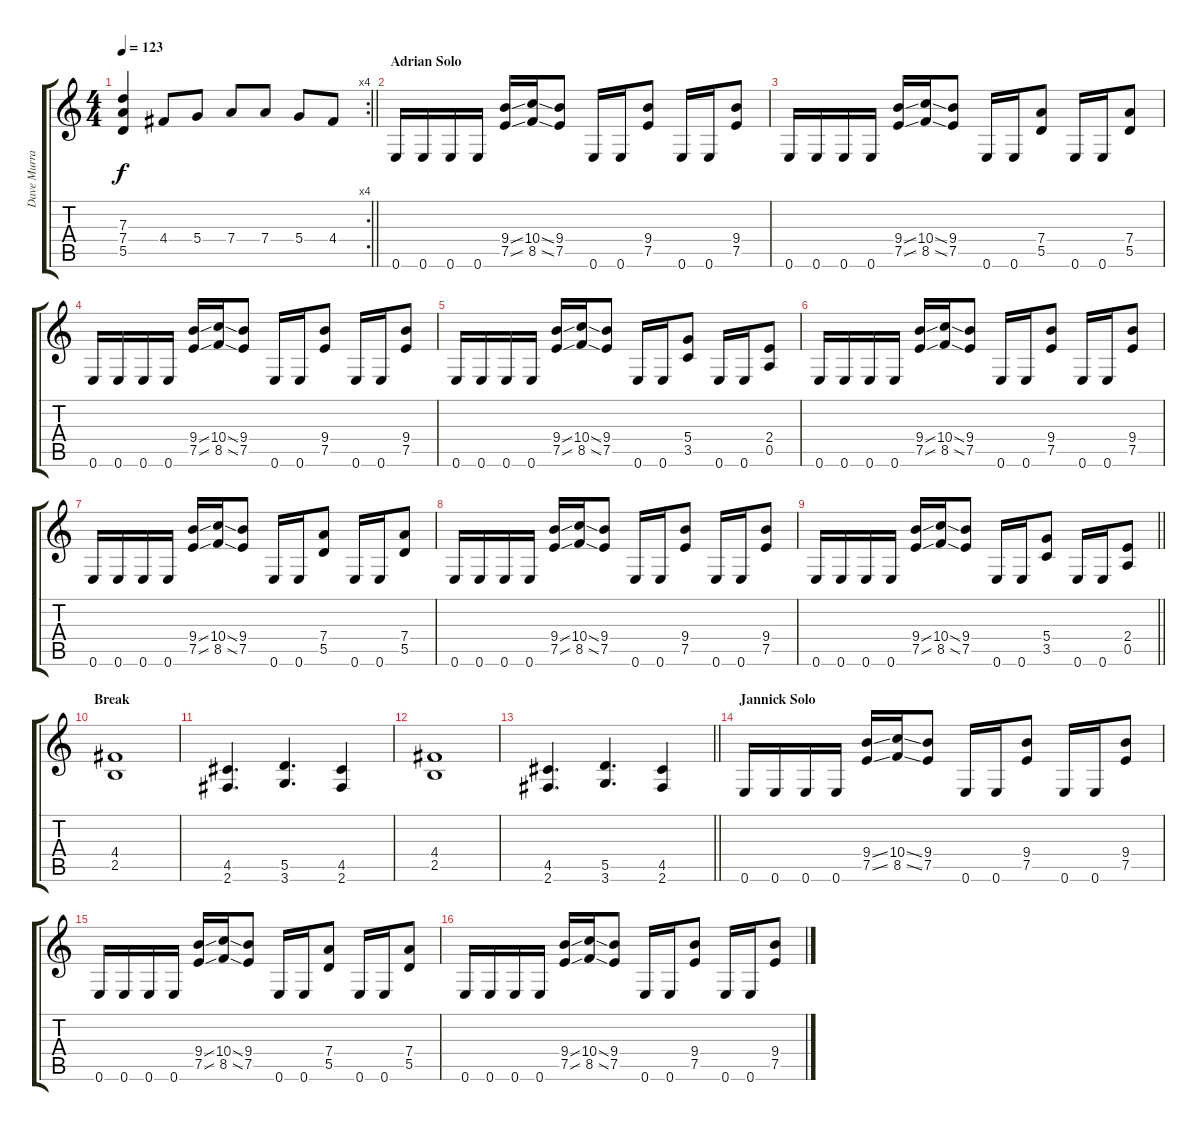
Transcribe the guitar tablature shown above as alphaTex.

\track ("Dave Murray" "Dave Murra") {instrument overdrivenguitar}
\staff {score tabs}
\tuning (E4 B3 G3 D3 A2 E2) {hide}
\rc 4
\ts (4 4)
\tempo 123
\clef g2
\barLineRight lightlight
\ks c
(7.3 7.4 5.5).4{dy f} 4.4.8 5.4.8 7.4.8 7.4.8 5.4.8 4.4.8 |
\section ("" "Adrian Solo")
0.6.16 0.6.16 0.6.16 0.6.16 (9.4{ss} 7.5{ss}).16 (10.4{ss} 8.5{ss}).16 (9.4 7.5).8 0.6.16 0.6.16 (9.4 7.5).8 0.6.16 0.6.16 (9.4 7.5).8 |
0.6.16 0.6.16 0.6.16 0.6.16 (9.4{ss} 7.5{ss}).16 (10.4{ss} 8.5{ss}).16 (9.4 7.5).8 0.6.16 0.6.16 (7.4 5.5).8 0.6.16 0.6.16 (7.4 5.5).8 |
0.6.16 0.6.16 0.6.16 0.6.16 (9.4{ss} 7.5{ss}).16 (10.4{ss} 8.5{ss}).16 (9.4 7.5).8 0.6.16 0.6.16 (9.4 7.5).8 0.6.16 0.6.16 (9.4 7.5).8 |
0.6.16 0.6.16 0.6.16 0.6.16 (9.4{ss} 7.5{ss}).16 (10.4{ss} 8.5{ss}).16 (9.4 7.5).8 0.6.16 0.6.16 (5.4 3.5).8 0.6.16 0.6.16 (2.4 0.5).8 |
0.6.16 0.6.16 0.6.16 0.6.16 (9.4{ss} 7.5{ss}).16 (10.4{ss} 8.5{ss}).16 (9.4 7.5).8 0.6.16 0.6.16 (9.4 7.5).8 0.6.16 0.6.16 (9.4 7.5).8 |
0.6.16 0.6.16 0.6.16 0.6.16 (9.4{ss} 7.5{ss}).16 (10.4{ss} 8.5{ss}).16 (9.4 7.5).8 0.6.16 0.6.16 (7.4 5.5).8 0.6.16 0.6.16 (7.4 5.5).8 |
0.6.16 0.6.16 0.6.16 0.6.16 (9.4{ss} 7.5{ss}).16 (10.4{ss} 8.5{ss}).16 (9.4 7.5).8 0.6.16 0.6.16 (9.4 7.5).8 0.6.16 0.6.16 (9.4 7.5).8 |
\barLineRight lightlight
0.6.16 0.6.16 0.6.16 0.6.16 (9.4{ss} 7.5{ss}).16 (10.4{ss} 8.5{ss}).16 (9.4 7.5).8 0.6.16 0.6.16 (5.4 3.5).8 0.6.16 0.6.16 (2.4 0.5).8 |
\section ("" "Break")
(4.4 2.5).1 |
(4.5 2.6).4{d} (5.5 3.6).4{d} (4.5 2.6).4 |
(4.4 2.5).1 |
\barLineRight lightlight
(4.5 2.6).4{d} (5.5 3.6).4{d} (4.5 2.6).4 |
\section ("" "Jannick Solo")
0.6.16{instrument distortionguitar} 0.6.16 0.6.16 0.6.16 (9.4{ss} 7.5{ss}).16 (10.4{ss} 8.5{ss}).16 (9.4 7.5).8 0.6.16 0.6.16 (9.4 7.5).8 0.6.16 0.6.16 (9.4 7.5).8 |
0.6.16 0.6.16 0.6.16 0.6.16 (9.4{ss} 7.5{ss}).16 (10.4{ss} 8.5{ss}).16 (9.4 7.5).8 0.6.16 0.6.16 (7.4 5.5).8 0.6.16 0.6.16 (7.4 5.5).8 |
0.6.16 0.6.16 0.6.16 0.6.16 (9.4{ss} 7.5{ss}).16 (10.4{ss} 8.5{ss}).16 (9.4 7.5).8 0.6.16 0.6.16 (9.4 7.5).8 0.6.16 0.6.16 (9.4 7.5).8
